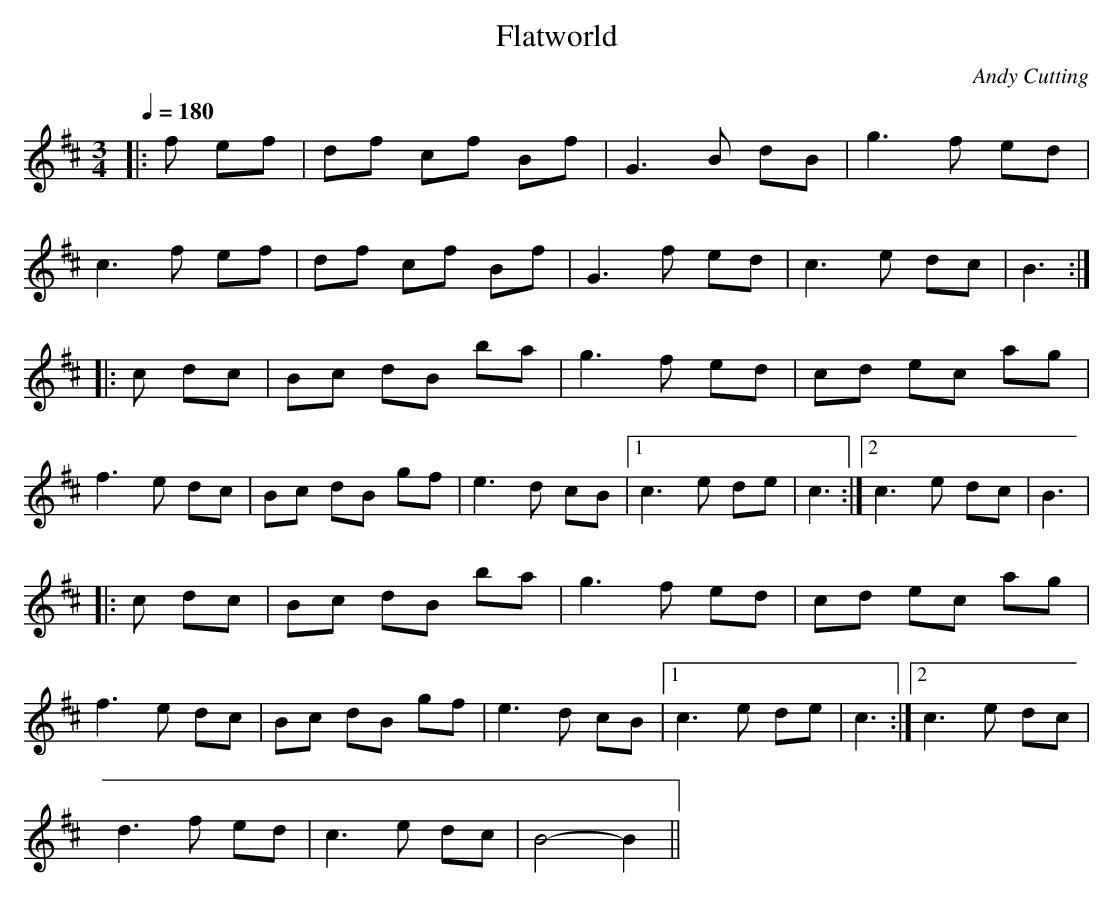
X:1
T:Flatworld
C:Andy Cutting
M:3/4
L:1/8
Q:1/4=180
K:Bm
|:f ef|df cf Bf|G3 B dB|g3 f ed|
c3 f ef|df cf Bf|G3 f ed|c3 e dc|B3:|
|:c dc|Bc dB ba|g3 f ed|cd ec ag|
f3 e dc|Bc dB gf|e3 d cB|1c3 e de|c3:|2c3 e dc|B3|
|:c dc|Bc dB ba|g3 f ed|cd ec ag|
f3 e dc|Bc dB gf|e3 d cB|1c3 e de|c3:|2c3 e dc|
d3 f ed|c3 e dc|B4-B2||
